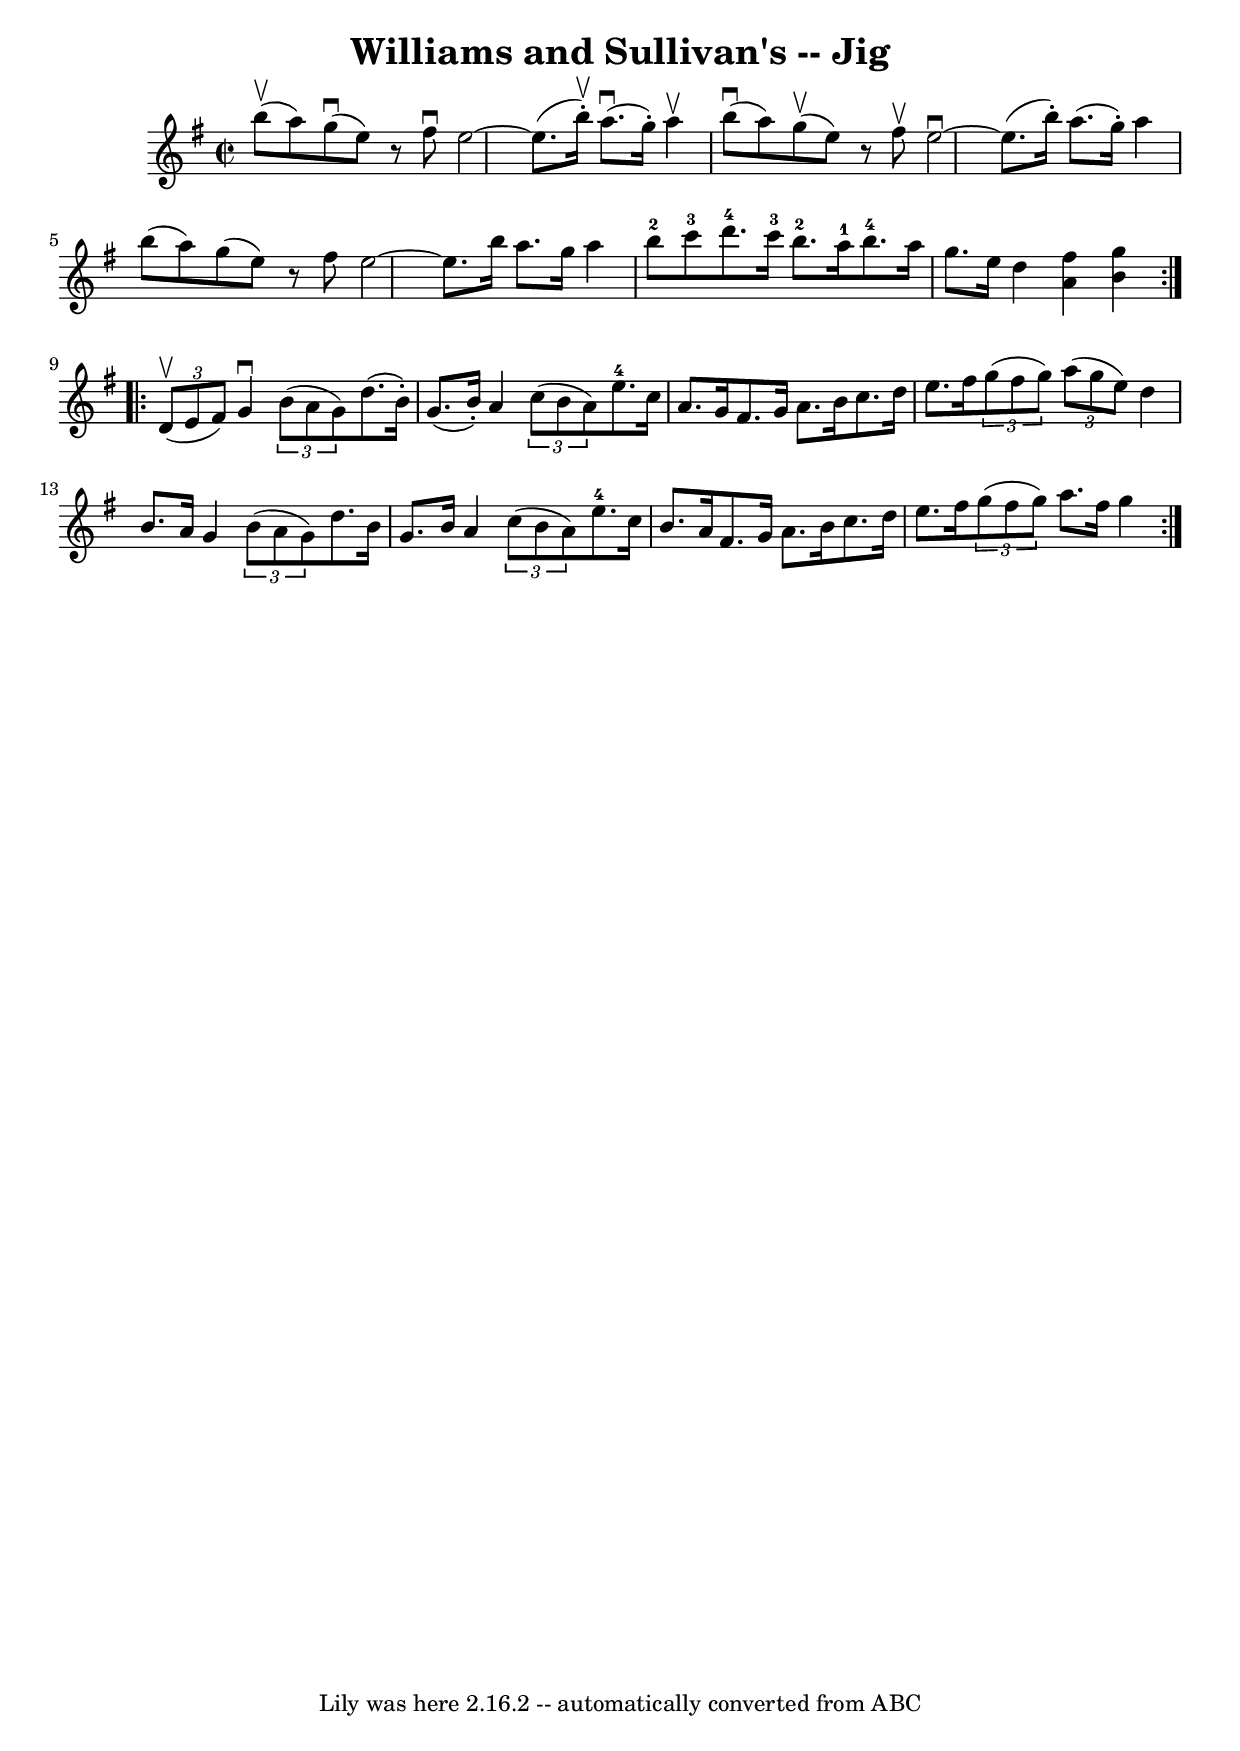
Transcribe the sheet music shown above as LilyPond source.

\version "2.7.40"
\include "Mammoth.ily"
\header {
	%% book = "Ryan's Mammoth Collection"
	crossRefNumber = "1"
	footnotes = "\\\\118 667"
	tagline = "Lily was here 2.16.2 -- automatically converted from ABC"
	title = "Williams and Sullivan's -- Jig"
}
voicedefault =  {


\repeat volta 2 {
\override Staff.TimeSignature #'style = #'C
 \time 2/2 
\key g \major b''8^\upbow(a''8) |
 g''8 
^\downbow(e''8)   r8 fis''8^\downbow e''2   ~    |
 e''8. (
b''16^\upbow-.) a''8. (^\downbow g''16 -.) a''4^\upbow b''8 
^\downbow(a''8)   |
 g''8^\upbow(e''8)   r8 fis''8^\upbow 
 e''2^\downbow  ~    |
 e''8. (b''16 -.) a''8. (g''16 -. 
-) a''4 b''8 (a''8)   |
 g''8 (e''8)   r8 fis''8    
e''2   ~    |
 e''8. b''16 a''8. g''16 a''4 b''8-2   
c'''8-3   |
 d'''8.-4 c'''16-3 b''8.-2 a''16-1 
 b''8.-4 a''16 g''8. e''16    |
 d''4  << a'4 fis''4 
  >> << b'4 g''4   >> }     \repeat volta 2 {   \times 2/3 { d'8 
^\upbow(e'8 fis'8) } |
 g'4^\downbow   \times 2/3 { b'8 (
 a'8 g'8) } d''8. (b'16 -.) g'8. (b'16 -.)   |
   
a'4    \times 2/3 { c''8 (b'8 a'8) } e''8.-4 c''16 a'8.  
 g'16    |
 fis'8. g'16 a'8. b'16 c''8. d''16    
e''8. fis''16    |
   \times 2/3 { g''8 (fis''8 g''8) }   
\times 2/3 { a''8 (g''8 e''8) } d''4 b'8. a'16    |
   
 g'4    \times 2/3 { b'8 (a'8 g'8) } d''8. b'16 g'8.    
b'16    |
 a'4    \times 2/3 { c''8 (b'8 a'8) } e''8. 
-4 c''16 b'8. a'16    |
 fis'8. g'16 a'8. b'16    
c''8. d''16 e''8. fis''16    |
   \times 2/3 { g''8 (fis''8 
 g''8) } a''8. fis''16 g''4  }   
}

\score{
    <<

	\context Staff="default"
	{
	    \voicedefault 
	}

    >>
	\layout {
	}
	\midi {}
}
